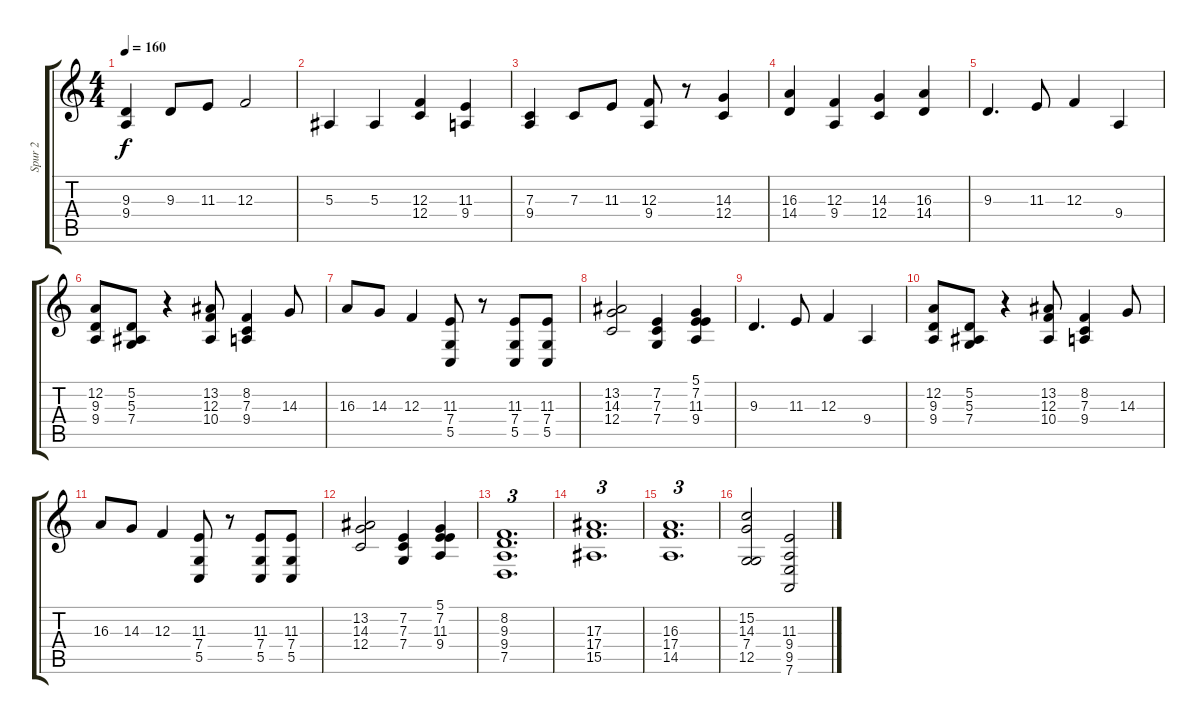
\track ("Spur 2" "Spur 2") {instrument choiraahs}
\staff {score tabs}
\tuning (D4 A3 F3 C3 G2 D2) {hide}
\ts (4 4)
\tempo 160
\clef g2
\ks c
(9.3 9.4).4{dy f} 9.3.8 11.3.8 12.3.2 |
5.3.4 5.3.4 (12.3 12.4).4 (11.3 9.4).4 |
(7.3 9.4).4 7.3.8 11.3.8 (12.3 9.4).8 r.8 (14.3 12.4).4 |
(16.3 14.4).4 (12.3 9.4).4 (14.3 12.4).4 (16.3 14.4).4 |
9.3.4{d} 11.3.8 12.3.4 9.4.4 |
(12.2 9.3 9.4).8 (5.2 5.3 7.4).8 r.4 (13.2 12.3 10.4).8 (8.2 7.3 9.4).4 14.3.8 |
16.3.8 14.3.8 12.3.4 (11.3 7.4 5.5).8 r.8 (11.3 7.4 5.5).8 (11.3 7.4 5.5).8 |
(13.2 14.3 12.4).2 (7.2 7.3 7.4).4 (5.1 7.2 11.3 9.4).4 |
9.3.4{d} 11.3.8 12.3.4 9.4.4 |
(12.2 9.3 9.4).8 (5.2 5.3 7.4).8 r.4 (13.2 12.3 10.4).8 (8.2 7.3 9.4).4 14.3.8 |
16.3.8 14.3.8 12.3.4 (11.3 7.4 5.5).8 r.8 (11.3 7.4 5.5).8 (11.3 7.4 5.5).8 |
(13.2 14.3 12.4).2 (7.2 7.3 7.4).4 (5.1 7.2 11.3 9.4).4 |
(8.2 9.3 9.4 7.5).1{d tu (3 2)} |
(17.3 17.4 15.5).1{d tu (3 2)} |
(16.3 17.4 14.5).1{d tu (3 2)} |
(15.2 14.3 7.4 12.5).2 (11.3 9.4 9.5 7.6).2
